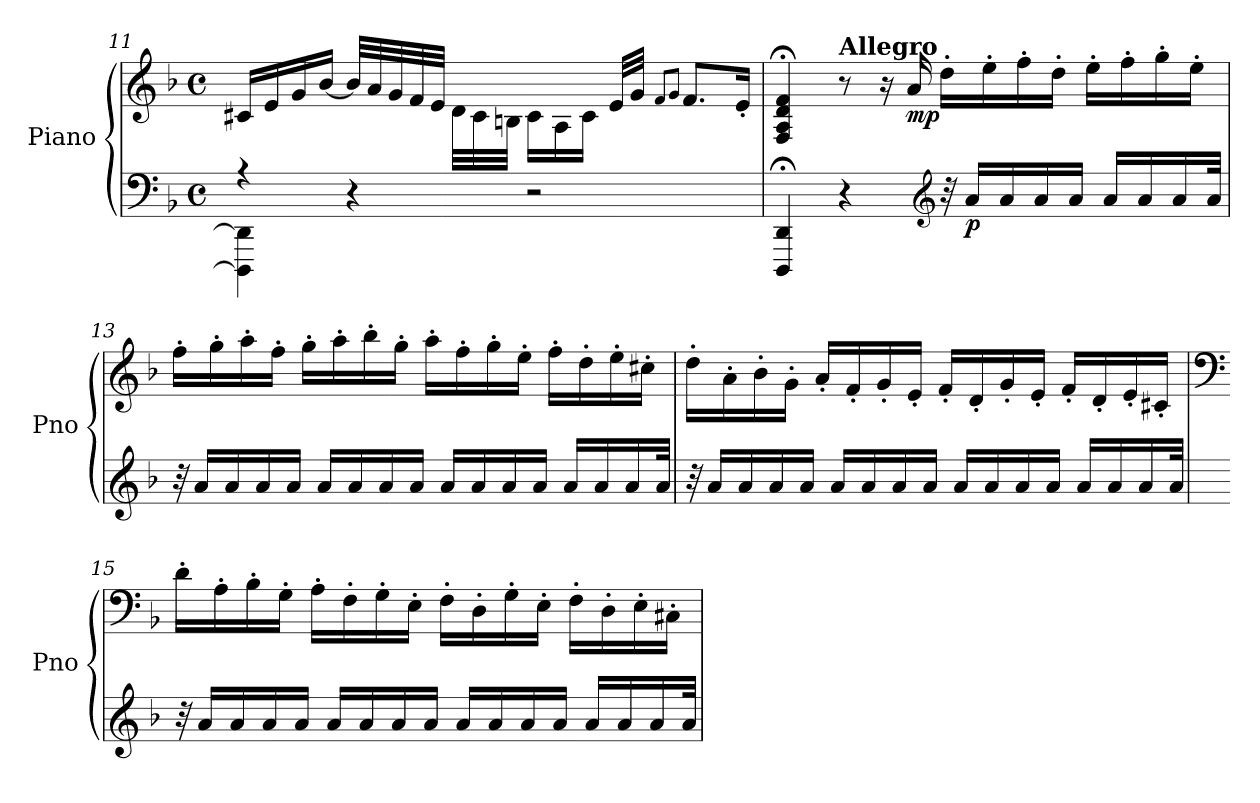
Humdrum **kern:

**kern	**kern	**dynam
*part1	*part1	*part1
*staff2	*staff1	*staff1/2
*I"Piano	*	*
*I'Pno	*	*
*clefF4	*clefG2	*
*k[b-]	*k[b-]	*
*M4/4	*M4/4	*
*met(c)	*met(c)	*
=11	=11	=11
*^	*	*
4r	4DDD\] 4DD\]	16c#X/LL	.
.	.	16e/	.
.	.	16g/	.
.	.	[16b-/JJ	.
4r	4ryy	32b-/LLL]	.
.	.	32a/	.
.	.	32g/	.
.	.	32f/	.
.	.	32e/JJJ	.
.	.	32d\LLL	.
.	.	32c#\	.
.	.	32Bn\JJJ	.
2r	2ryy	16c#\LL	.
.	.	16A\	.
.	.	16c#\JJ	.
.	.	32e/LLL	.
.	.	32g/JJJ	.
.	.	8qf/L	.
.	.	8qg/J	.
.	.	8.f/L	.
*	*	*MM36	*
.	.	16e'/Jk	.
*v	*v	*	*
=12	=12	=12
4DDD/; 4DD/;	4F/;< 4A/;< 4d/;< 4f/;<	.
!	!LO:TX:a:B:t=Allegro	!
4r	8r	.
.	16r	.
!	!	!LO:DY:b
.	16a/	mp
*clefG2	*	*
32r	16dd'\LL	.
!	!	!LO:DY:b=2
16a/LL	.	p
.	16ee'\	.
16a/	.	.
.	16ff'\	.
16a/	.	.
.	16dd'\JJ	.
16a/JJ	.	.
.	16ee'\LL	.
16a/LL	.	.
.	16ff'\	.
16a/	.	.
.	16gg'\	.
16a/	.	.
.	16ee'\JJ	.
32a/JJk	.	.
!!LO:LB:g=z
=13	=13	=13
32r	16ff'\LL	.
16a/LL	.	.
.	16gg'\	.
16a/	.	.
.	16aa'\	.
16a/	.	.
.	16ff'\JJ	.
16a/JJ	.	.
.	16gg'\LL	.
16a/LL	.	.
.	16aa'\	.
16a/	.	.
.	16bb-'\	.
16a/	.	.
.	16gg'\JJ	.
16a/JJ	.	.
.	16aa'\LL	.
16a/LL	.	.
.	16ff'\	.
16a/	.	.
.	16gg'\	.
16a/	.	.
.	16ee'\JJ	.
16a/JJ	.	.
.	16ff'\LL	.
16a/LL	.	.
.	16dd'\	.
16a/	.	.
.	16ee'\	.
16a/	.	.
.	16cc#X'\JJ	.
32a/JJk	.	.
=14	=14	=14
32r	16dd'\LL	.
16a/LL	.	.
.	16a'\	.
16a/	.	.
.	16b-'\	.
16a/	.	.
.	16g'\JJ	.
16a/JJ	.	.
.	16a'/LL	.
16a/LL	.	.
.	16f'/	.
16a/	.	.
.	16g'/	.
16a/	.	.
.	16e'/JJ	.
16a/JJ	.	.
.	16f'/LL	.
16a/LL	.	.
.	16d'/	.
16a/	.	.
.	16g'/	.
16a/	.	.
.	16e'/JJ	.
16a/JJ	.	.
.	16f'/LL	.
16a/LL	.	.
.	16d'/	.
16a/	.	.
.	16e'/	.
16a/	.	.
.	16c#X'/JJ	.
32a/JJk	.	.
!!LO:PB:g=z
=15	=15	=15
*	*clefF4	*
32r	16d'\LL	.
16a/LL	.	.
.	16A'\	.
16a/	.	.
.	16B-'\	.
16a/	.	.
.	16G'\JJ	.
16a/JJ	.	.
.	16A'\LL	.
16a/LL	.	.
.	16F'\	.
16a/	.	.
.	16G'\	.
16a/	.	.
.	16E'\JJ	.
16a/JJ	.	.
.	16F'\LL	.
16a/LL	.	.
.	16D'\	.
16a/	.	.
.	16G'\	.
16a/	.	.
.	16E'\JJ	.
16a/JJ	.	.
.	16F'\LL	.
16a/LL	.	.
.	16D'\	.
16a/	.	.
.	16E'\	.
16a/	.	.
.	16C#X'\JJ	.
32a/JJk	.	.
=	=	=
*-	*-	*-
